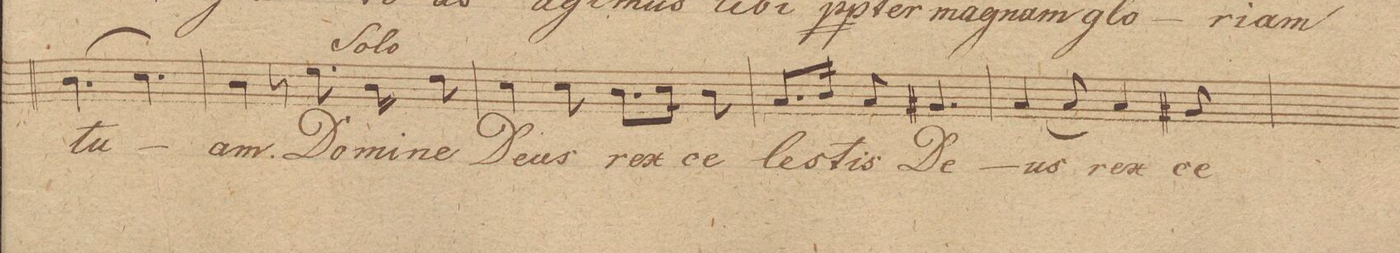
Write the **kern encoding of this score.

**kern	**text	**dynam
*I"Tenore 2do	*	*
*clefC4	*	*
*k[]	*	*
*M6/8	*	*
4.A\	tu-	.
4.B\	.	.
=26	=26	=26
4A\	-am	.
8r	.	.
8.d\	Do-	.
16A\	-mi-	.
8c\	-ne	.
=27	=27	=27
4B\	De-	.
8B\	-us	.
8.A\L	rex	.
16B\Jk	.	.
8A\	ce-	.
=28	=28	=28
8.G/L	-le-	.
16A/Jk	.	.
8G/	-stis	.
4.F#X/	De-	.
=29	=29	=29
[4G/	-us	.
8G/]	.	.
4G/	rex	.
8F#X/	ce-	.
=30	=30	=30
*-	*-	*-
